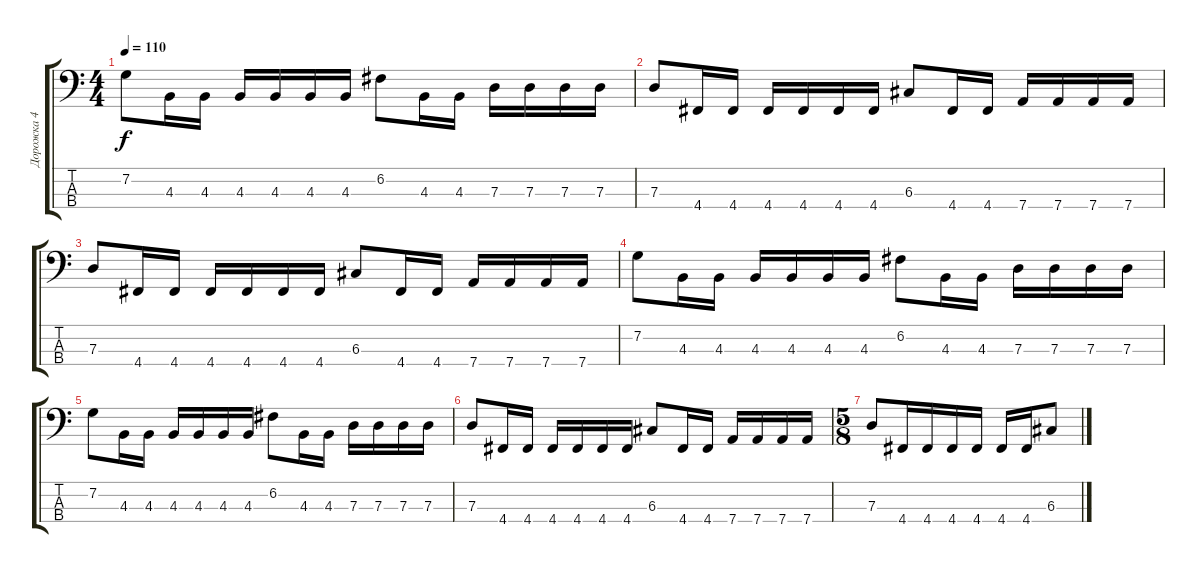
\track ("Дорожка 4" "Дорожка 4") {instrument electricbasspick}
\staff {score tabs}
\tuning (F2 C2 G1 D1) {hide}
\ts (4 4)
\tempo 110
\clef f4
\ks c
7.2.8{dy f} 4.3.16 4.3.16 4.3.16 4.3.16 4.3.16 4.3.16 6.2.8 4.3.16 4.3.16 7.3.16 7.3.16 7.3.16 7.3.16 |
7.3.8 4.4.16 4.4.16 4.4.16 4.4.16 4.4.16 4.4.16 6.3.8 4.4.16 4.4.16 7.4.16 7.4.16 7.4.16 7.4.16 |
7.3.8 4.4.16 4.4.16 4.4.16 4.4.16 4.4.16 4.4.16 6.3.8 4.4.16 4.4.16 7.4.16 7.4.16 7.4.16 7.4.16 |
7.2.8 4.3.16 4.3.16 4.3.16 4.3.16 4.3.16 4.3.16 6.2.8 4.3.16 4.3.16 7.3.16 7.3.16 7.3.16 7.3.16 |
7.2.8 4.3.16 4.3.16 4.3.16 4.3.16 4.3.16 4.3.16 6.2.8 4.3.16 4.3.16 7.3.16 7.3.16 7.3.16 7.3.16 |
7.3.8 4.4.16 4.4.16 4.4.16 4.4.16 4.4.16 4.4.16 6.3.8 4.4.16 4.4.16 7.4.16 7.4.16 7.4.16 7.4.16 |
\ts (5 8)
7.3.8 4.4.16 4.4.16 4.4.16 4.4.16 4.4.16 4.4.16 6.3.8
